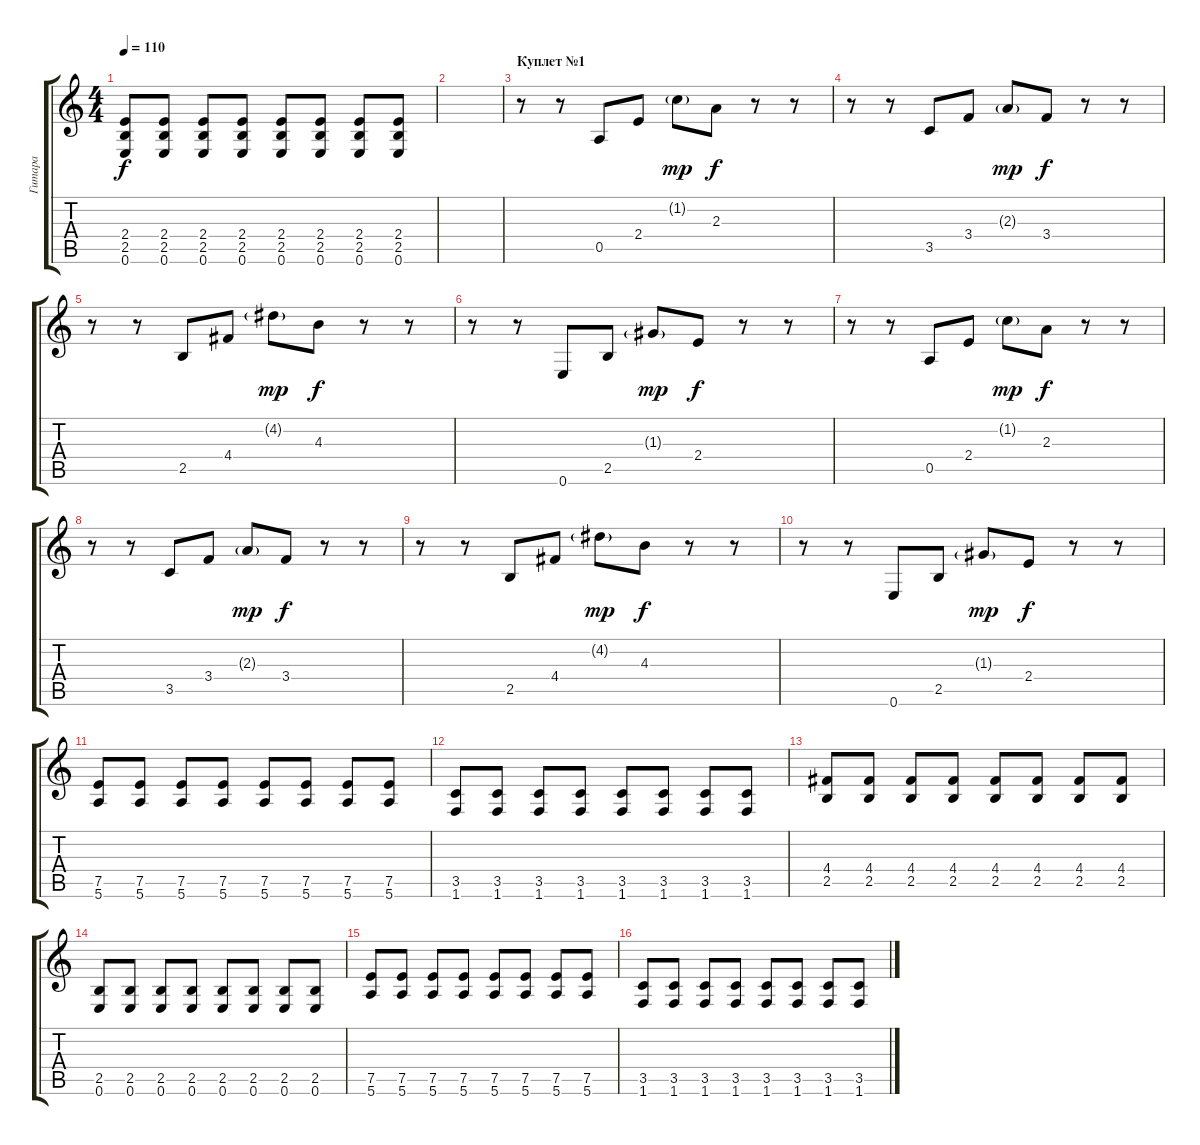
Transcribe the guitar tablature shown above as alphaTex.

\track ("Гитара" "Гитара") {instrument distortionguitar}
\staff {score tabs}
\tuning (E4 B3 G3 D3 A2 E2) {hide}
\ts (4 4)
\tempo 110
\clef g2
\ks c
(2.4 2.5 0.6).8{dy f} (2.4 2.5 0.6).8 (2.4 2.5 0.6).8 (2.4 2.5 0.6).8 (2.4 2.5 0.6).8 (2.4 2.5 0.6).8 (2.4 2.5 0.6).8 (2.4 2.5 0.6).8 |
|
\section ("" "Куплет №1")
r.8{volume 11 instrument acousticguitarsteel} r.8 0.5.8 2.4.8 1.2{g}.8{dy mp} 2.3.8{dy f} r.8 r.8 |
r.8{volume 11 instrument acousticguitarsteel} r.8 3.5.8 3.4.8 2.3{g}.8{dy mp} 3.4.8{dy f} r.8 r.8 |
r.8{volume 11 instrument acousticguitarsteel} r.8 2.5.8 4.4.8 4.2{g}.8{dy mp} 4.3.8{dy f} r.8 r.8 |
r.8{volume 11 instrument acousticguitarsteel} r.8 0.6.8 2.5.8 1.3{g}.8{dy mp} 2.4.8{dy f} r.8 r.8 |
r.8{volume 11 instrument acousticguitarsteel} r.8 0.5.8 2.4.8 1.2{g}.8{dy mp} 2.3.8{dy f} r.8 r.8 |
r.8{volume 11 instrument acousticguitarsteel} r.8 3.5.8 3.4.8 2.3{g}.8{dy mp} 3.4.8{dy f} r.8 r.8 |
r.8{volume 11 instrument acousticguitarsteel} r.8 2.5.8 4.4.8 4.2{g}.8{dy mp} 4.3.8{dy f} r.8 r.8 |
r.8{volume 11 instrument acousticguitarsteel} r.8 0.6.8 2.5.8 1.3{g}.8{dy mp} 2.4.8{dy f} r.8 r.8 |
(7.5 5.6).8{volume 14 instrument distortionguitar} (7.5 5.6).8 (7.5 5.6).8 (7.5 5.6).8 (7.5 5.6).8 (7.5 5.6).8 (7.5 5.6).8 (7.5 5.6).8 |
(3.5 1.6).8 (3.5 1.6).8 (3.5 1.6).8 (3.5 1.6).8 (3.5 1.6).8 (3.5 1.6).8 (3.5 1.6).8 (3.5 1.6).8 |
(4.4 2.5).8 (4.4 2.5).8 (4.4 2.5).8 (4.4 2.5).8 (4.4 2.5).8 (4.4 2.5).8 (4.4 2.5).8 (4.4 2.5).8 |
(2.5 0.6).8 (2.5 0.6).8 (2.5 0.6).8 (2.5 0.6).8 (2.5 0.6).8 (2.5 0.6).8 (2.5 0.6).8 (2.5 0.6).8 |
(7.5 5.6).8{instrument distortionguitar} (7.5 5.6).8 (7.5 5.6).8 (7.5 5.6).8 (7.5 5.6).8 (7.5 5.6).8 (7.5 5.6).8 (7.5 5.6).8 |
(3.5 1.6).8 (3.5 1.6).8 (3.5 1.6).8 (3.5 1.6).8 (3.5 1.6).8 (3.5 1.6).8 (3.5 1.6).8 (3.5 1.6).8
